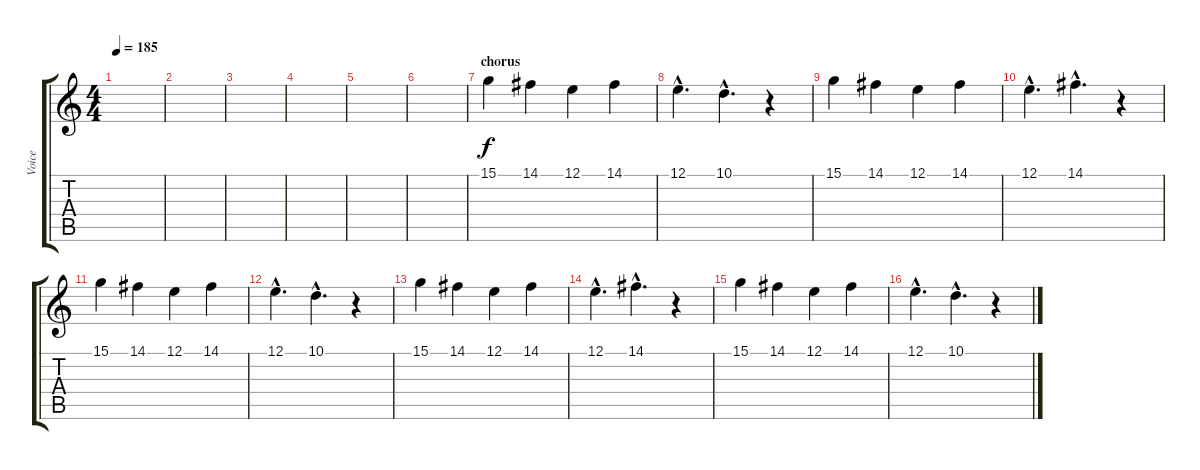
\track ("Voice" "Voice") {instrument choiraahs}
\staff {score tabs}
\tuning (E4 B3 G3 D3 A2 E2) {hide}
\ts (4 4)
\tempo 185
\clef g2
\ks c
|
|
|
|
|
|
\section ("" "chorus")
15.1.4 14.1.4 12.1.4 14.1.4 |
12.1{hac}.4{d} 10.1{hac}.4{d} r.4 |
15.1.4 14.1.4 12.1.4 14.1.4 |
12.1{hac}.4{d} 14.1{hac}.4{d} r.4 |
15.1.4 14.1.4 12.1.4 14.1.4 |
12.1{hac}.4{d} 10.1{hac}.4{d} r.4 |
15.1.4 14.1.4 12.1.4 14.1.4 |
12.1{hac}.4{d} 14.1{hac}.4{d} r.4 |
15.1.4 14.1.4 12.1.4 14.1.4 |
12.1{hac}.4{d} 10.1{hac}.4{d} r.4
